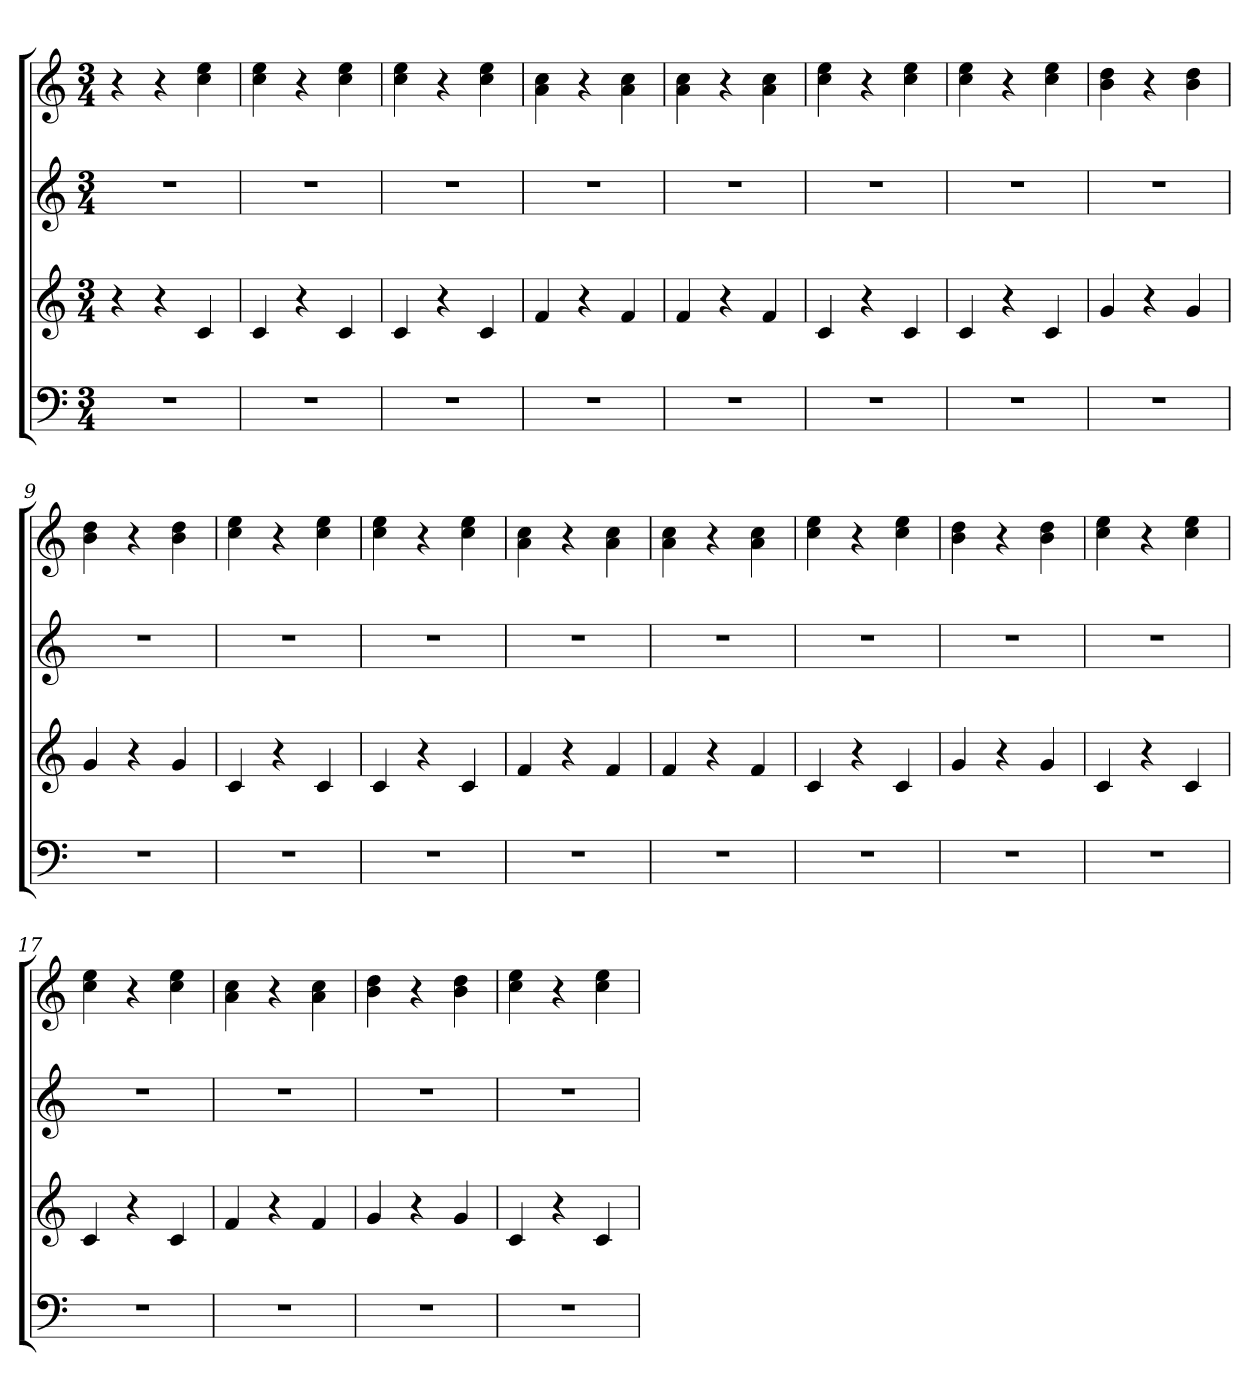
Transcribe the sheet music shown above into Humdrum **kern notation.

**kern	**kern	**kern	**kern	**dynam
*part4	*part3	*part2	*part1	*part1
*staff4	*staff3	*staff2	*staff1	*staff1
*clefF4	*clefG2	*clefG2	*clefG2	*
*k[]	*k[]	*k[]	*k[]	*
*M3/4	*M3/4	*M3/4	*M3/4	*
=1	=1	=1	=1	=1
!	!	!	!	!LO:DY:a
2.r	4r	2.r	4r	M.M. = 65
.	4r	.	4r	.
.	4c/	.	4cc\ 4ee\	.
=2	=2	=2	=2	=2
2.r	4c/	2.r	4cc\ 4ee\	.
.	4r	.	4r	.
.	4c/	.	4cc\ 4ee\	.
=3	=3	=3	=3	=3
2.r	4c/	2.r	4cc\ 4ee\	.
.	4r	.	4r	.
.	4c/	.	4cc\ 4ee\	.
=4	=4	=4	=4	=4
2.r	4f/	2.r	4a\ 4cc\	.
.	4r	.	4r	.
.	4f/	.	4a\ 4cc\	.
=5	=5	=5	=5	=5
2.r	4f/	2.r	4a\ 4cc\	.
.	4r	.	4r	.
.	4f/	.	4a\ 4cc\	.
=6	=6	=6	=6	=6
2.r	4c/	2.r	4cc\ 4ee\	.
.	4r	.	4r	.
.	4c/	.	4cc\ 4ee\	.
=7	=7	=7	=7	=7
2.r	4c/	2.r	4cc\ 4ee\	.
.	4r	.	4r	.
.	4c/	.	4cc\ 4ee\	.
=8	=8	=8	=8	=8
2.r	4g/	2.r	4b\ 4dd\	.
.	4r	.	4r	.
.	4g/	.	4b\ 4dd\	.
=9	=9	=9	=9	=9
2.r	4g/	2.r	4b\ 4dd\	.
.	4r	.	4r	.
.	4g/	.	4b\ 4dd\	.
!!LO:LB:g=z
=10	=10	=10	=10	=10
2.r	4c/	2.r	4cc\ 4ee\	.
.	4r	.	4r	.
.	4c/	.	4cc\ 4ee\	.
=11	=11	=11	=11	=11
2.r	4c/	2.r	4cc\ 4ee\	.
.	4r	.	4r	.
.	4c/	.	4cc\ 4ee\	.
=12	=12	=12	=12	=12
2.r	4f/	2.r	4a\ 4cc\	.
.	4r	.	4r	.
.	4f/	.	4a\ 4cc\	.
=13	=13	=13	=13	=13
2.r	4f/	2.r	4a\ 4cc\	.
.	4r	.	4r	.
.	4f/	.	4a\ 4cc\	.
=14	=14	=14	=14	=14
2.r	4c/	2.r	4cc\ 4ee\	.
.	4r	.	4r	.
.	4c/	.	4cc\ 4ee\	.
=15	=15	=15	=15	=15
2.r	4g/	2.r	4b\ 4dd\	.
.	4r	.	4r	.
.	4g/	.	4b\ 4dd\	.
=16	=16	=16	=16	=16
2.r	4c/	2.r	4cc\ 4ee\	.
.	4r	.	4r	.
.	4c/	.	4cc\ 4ee\	.
=17	=17	=17	=17	=17
2.r	4c/	2.r	4cc\ 4ee\	.
.	4r	.	4r	.
.	4c/	.	4cc\ 4ee\	.
!!LO:LB:g=z
=18	=18	=18	=18	=18
2.r	4f/	2.r	4a\ 4cc\	.
.	4r	.	4r	.
.	4f/	.	4a\ 4cc\	.
=19	=19	=19	=19	=19
2.r	4g/	2.r	4b\ 4dd\	.
.	4r	.	4r	.
.	4g/	.	4b\ 4dd\	.
=20	=20	=20	=20	=20
2.r	4c/	2.r	4cc\ 4ee\	.
.	4r	.	4r	.
.	4c/	.	4cc\ 4ee\	.
=	=	=	=	=
*-	*-	*-	*-	*-
